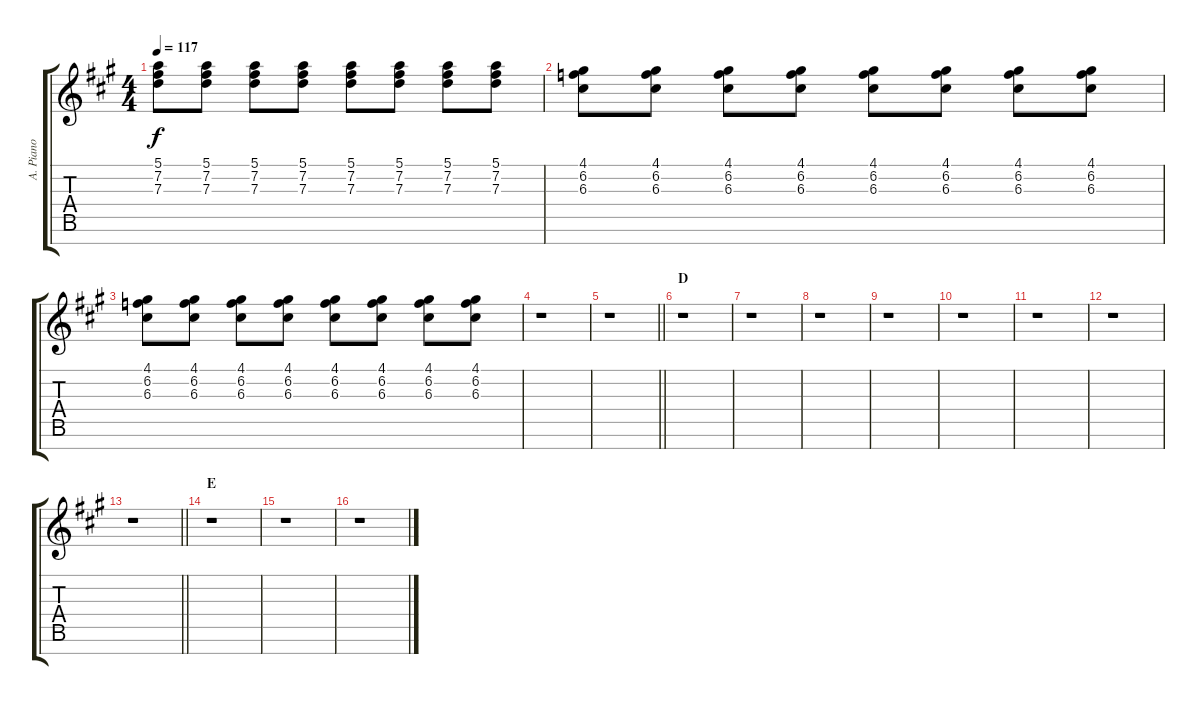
\track ("A. Piano" "A. Piano") {instrument acousticgrandpiano}
\staff {score tabs}
\tuning (E5 B4 G4 D4 A3 E3 B2) {hide}
\ts (4 4)
\tempo 117
\clef g2
\ks a
(5.1 7.2 7.3).8{dy f} (5.1 7.2 7.3).8 (5.1 7.2 7.3).8 (5.1 7.2 7.3).8 (5.1 7.2 7.3).8 (5.1 7.2 7.3).8 (5.1 7.2 7.3).8 (5.1 7.2 7.3).8 |
(4.1 6.2 6.3).8 (4.1 6.2 6.3).8 (4.1 6.2 6.3).8 (4.1 6.2 6.3).8 (4.1 6.2 6.3).8 (4.1 6.2 6.3).8 (4.1 6.2 6.3).8 (4.1 6.2 6.3).8 |
(4.1 6.2 6.3).8 (4.1 6.2 6.3).8 (4.1 6.2 6.3).8 (4.1 6.2 6.3).8 (4.1 6.2 6.3).8 (4.1 6.2 6.3).8 (4.1 6.2 6.3).8 (4.1 6.2 6.3).8 |
r.1 |
\barLineRight lightlight
r.1 |
\section ("" "D")
r.1 |
r.1 |
r.1 |
r.1 |
r.1 |
r.1 |
r.1 |
\barLineRight lightlight
r.1 |
\section ("" "E")
r.1 |
r.1 |
r.1
